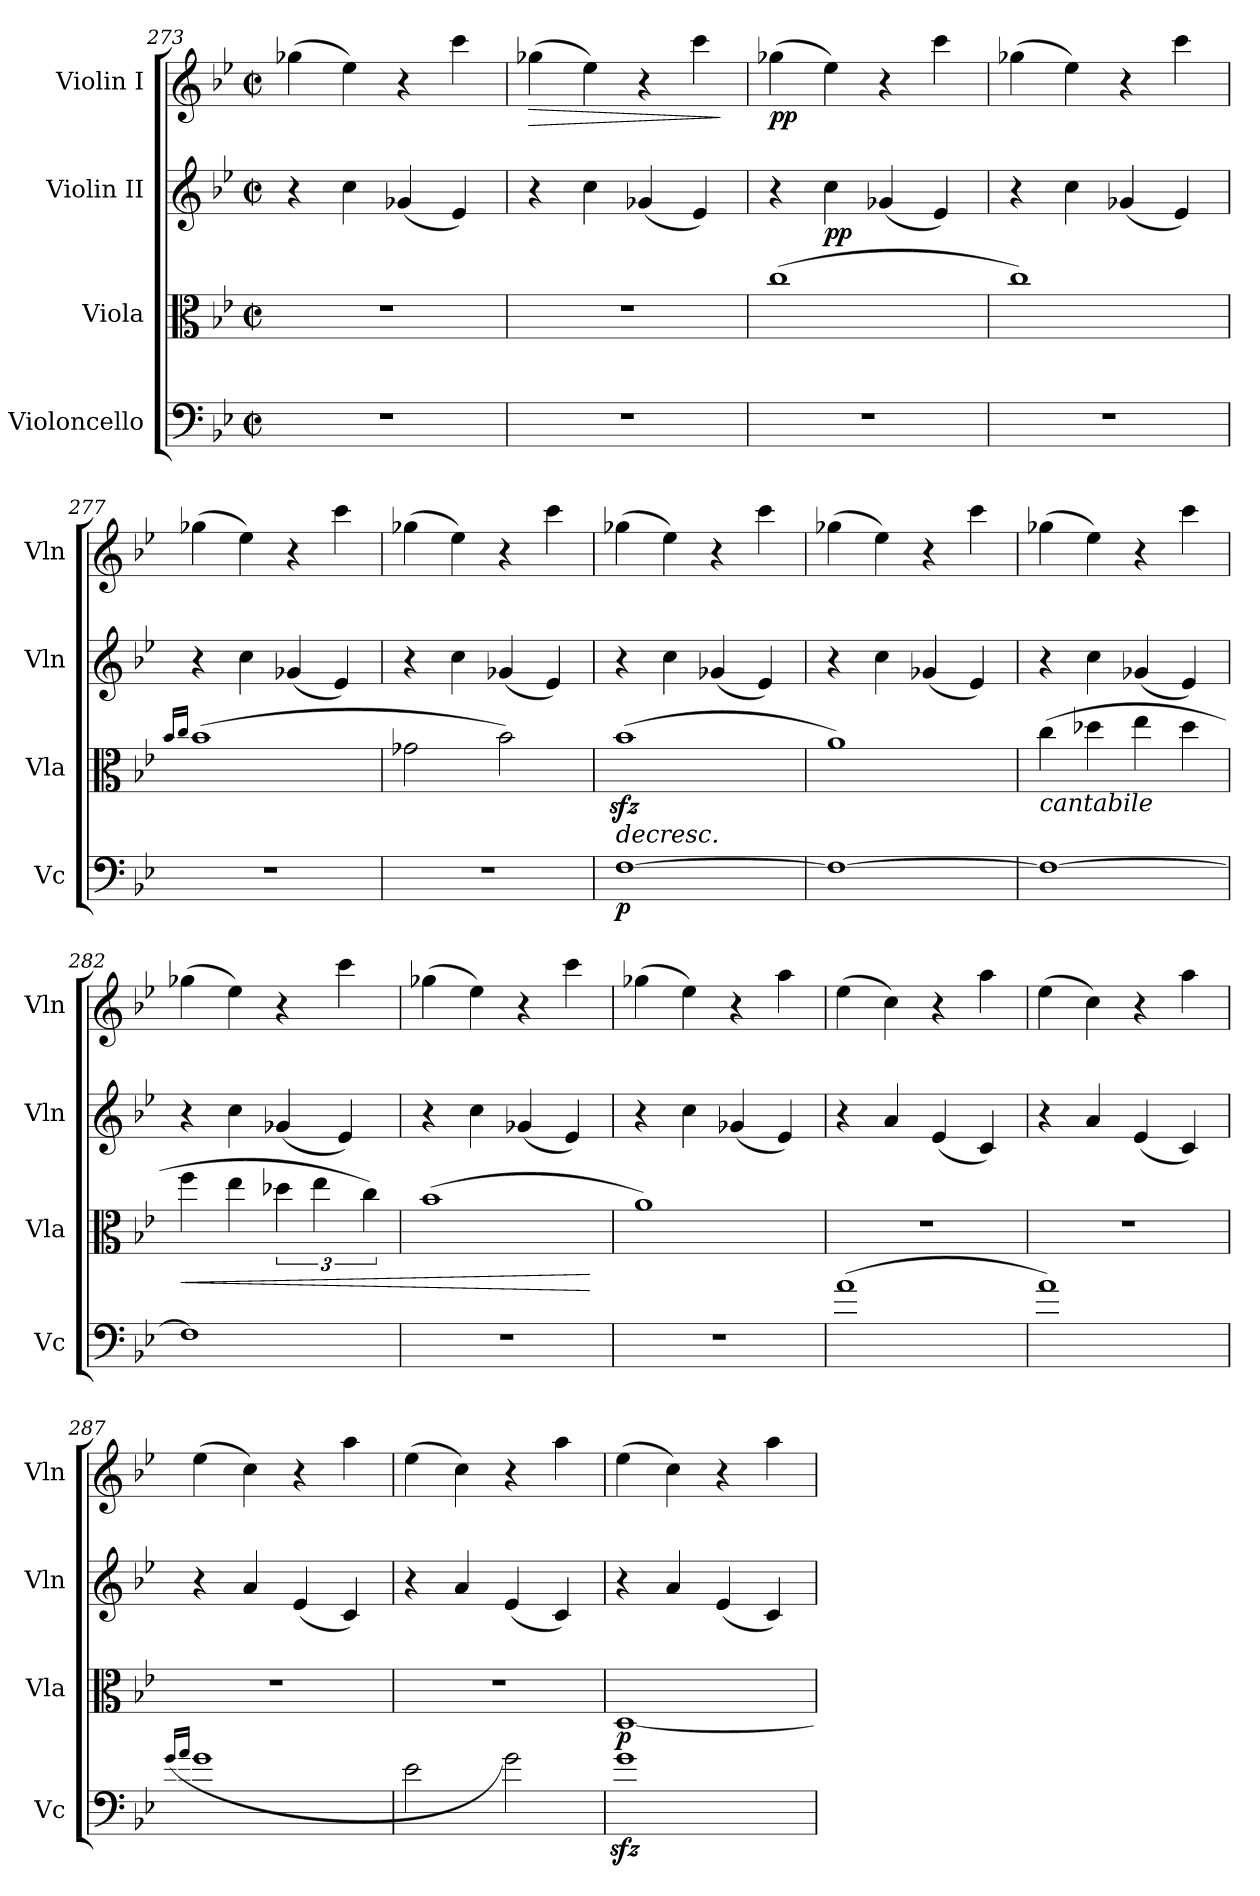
**kern	**dynam	**kern	**dynam	**kern	**dynam	**kern	**dynam
*part4	*part4	*part3	*part3	*part2	*part2	*part1	*part1
*staff4	*staff4	*staff3	*staff3	*staff2	*staff2	*staff1	*staff1
*I"Violoncello	*	*I"Viola	*	*I"Violin II	*	*I"Violin I	*
*I'Vc	*	*I'Vla	*	*I'Vln	*	*I'Vln	*
*clefF4	*	*clefC3	*	*clefG2	*	*clefG2	*
*k[b-e-]	*	*k[b-e-]	*	*k[b-e-]	*	*k[b-e-]	*
*M2/2	*	*M2/2	*	*M2/2	*	*M2/2	*
*met(c|)	*	*met(c|)	*	*met(c|)	*	*met(c|)	*
=273	=273	=273	=273	=273	=273	=273	=273
1r	.	1r	.	4r	.	(>4gg-X\	.
.	.	.	.	4cc\	.	4ee-\)	.
.	.	.	.	(<4g-X/	.	4r	.
.	.	.	.	4e-/)	.	4ccc\	.
=274	=274	=274	=274	=274	=274	=274	=274
!	!	!	!	!	!	!	!LO:HP:b
1r	.	1r	.	4r	.	(>4gg-X\	>
.	.	.	.	4cc\	.	4ee-\)	.
.	.	.	.	(<4g-X/	.	4r	.
.	.	.	.	4e-/)	.	4ccc\	.
.	.	.	.	.	.	.	]
!!LO:PB:g=z
=275	=275	=275	=275	=275	=275	=275	=275
!	!	!	!LO:DY:b	!	!	!	!LO:DY:b
1r	.	(>1cc	other-dynamics	4r	.	(>4gg-X\	pp
!	!	!	!	!	!LO:DY:b	!	!
.	.	.	.	4cc\	pp	4ee-\)	.
.	.	.	.	(<4g-X/	.	4r	.
.	.	.	.	4e-/)	.	4ccc\	.
=276	=276	=276	=276	=276	=276	=276	=276
1r	.	1cc)	.	4r	.	(>4gg-X\	.
.	.	.	.	4cc\	.	4ee-\)	.
.	.	.	.	(<4g-X/	.	4r	.
.	.	.	.	4e-/)	.	4ccc\	.
=277	=277	=277	=277	=277	=277	=277	=277
.	.	16qb-/LL	.	.	.	.	.
.	.	16qcc/JJ	.	.	.	.	.
1r	.	(>1b-	.	4r	.	(>4gg-X\	.
.	.	.	.	4cc\	.	4ee-\)	.
.	.	.	.	(<4g-X/	.	4r	.
.	.	.	.	4e-/)	.	4ccc\	.
=278	=278	=278	=278	=278	=278	=278	=278
1r	.	2g-X\	.	4r	.	(>4gg-X\	.
.	.	.	.	4cc\	.	4ee-\)	.
.	.	2b-\)	.	(<4g-X/	.	4r	.
.	.	.	.	4e-/)	.	4ccc\	.
=279	=279	=279	=279	=279	=279	=279	=279
!	!LO:DY:b	!	!LO:HP:b	!	!	!	!
[1F	p	(>1b-zz<	>	4r	.	(>4gg-X\	.
.	.	.	.	4cc\	.	4ee-\)	.
.	.	.	.	(<4g-X/	.	4r	.
.	.	.	.	4e-/)	.	4ccc\	.
=280	=280	=280	=280	=280	=280	=280	=280
1F_	.	1a)	.	4r	.	(>4gg-X\	.
.	.	.	.	4cc\	.	4ee-\)	.
.	.	.	.	(<4g-X/	.	4r	.
.	.	.	.	4e-/)	.	4ccc\	.
=281	=281	=281	=281	=281	=281	=281	=281
!	!	!LO:TX:b:i:t=cantabile	!	!	!	!	!
1F_	.	(>4cc\	.	4r	.	(>4gg-X\	.
.	.	4dd-X\	.	4cc\	.	4ee-\)	.
.	.	4ee-\	.	(<4g-X/	.	4r	.
.	.	4dd-\	.	4e-/)	.	4ccc\	.
!!LO:LB:g=z
=282	=282	=282	=282	=282	=282	=282	=282
!	!	!	!LO:HP:b	!	!	!	!
1F]	.	4ff\	<	4r	.	(>4gg-X\	.
.	.	4ee-\	.	4cc\	.	4ee-\)	.
.	.	6dd-X\	.	(<4g-X/	.	4r	.
.	.	6ee-\	.	.	.	.	.
.	.	.	.	4e-/)	.	4ccc\	.
.	.	6cc\)	.	.	.	.	.
.	.	.	]	.	.	.	.
=283	=283	=283	=283	=283	=283	=283	=283
1r	.	(>1b-	.	4r	.	(>4gg-X\	.
.	.	.	.	4cc\	.	4ee-\)	.
.	.	.	.	(<4g-X/	.	4r	.
.	.	.	.	4e-/)	.	4ccc\	.
.	.	.	[	.	.	.	.
=284	=284	=284	=284	=284	=284	=284	=284
1r	.	1a)	.	4r	.	(>4gg-X\	.
.	.	.	.	4cc\	.	4ee-\)	.
.	.	.	.	(<4g-X/	.	4r	.
.	.	.	.	4e-/)	.	4aa\	.
=285	=285	=285	=285	=285	=285	=285	=285
!	!LO:DY:b	!	!	!	!	!	!
(>1a	other-dynamics	1r	.	4r	.	(>4ee-\	.
.	.	.	.	4a/	.	4cc\)	.
.	.	.	.	(<4e-/	.	4r	.
.	.	.	.	4c/)	.	4aa\	.
=286	=286	=286	=286	=286	=286	=286	=286
1a)	.	1r	.	4r	.	(>4ee-\	.
.	.	.	.	4a/	.	4cc\)	.
.	.	.	.	(<4e-/	.	4r	.
.	.	.	.	4c/)	.	4aa\	.
=287	=287	=287	=287	=287	=287	=287	=287
(>16qg/LL	.	.	.	.	.	.	.
16qa/JJ	.	.	.	.	.	.	.
1g	.	1r	.	4r	.	(>4ee-\	.
.	.	.	.	4a/	.	4cc\)	.
.	.	.	.	(<4e-/	.	4r	.
.	.	.	.	4c/)	.	4aa\	.
=288	=288	=288	=288	=288	=288	=288	=288
2e-\	.	1r	.	4r	.	(>4ee-\	.
.	.	.	.	4a/	.	4cc\)	.
2g\)	.	.	.	(<4e-/	.	4r	.
.	.	.	.	4c/)	.	4aa\	.
!!LO:LB:g=z
=289	=289	=289	=289	=289	=289	=289	=289
!	!	!	!LO:DY:b	!	!	!	!
1gzz<	.	[1D	p	4r	.	(>4ee-\	.
.	.	.	.	4a/	.	4cc\)	.
.	.	.	.	(<4e-/	.	4r	.
.	.	.	.	4c/)	.	4aa\	.
=	=	=	=	=	=	=	=
*-	*-	*-	*-	*-	*-	*-	*-
